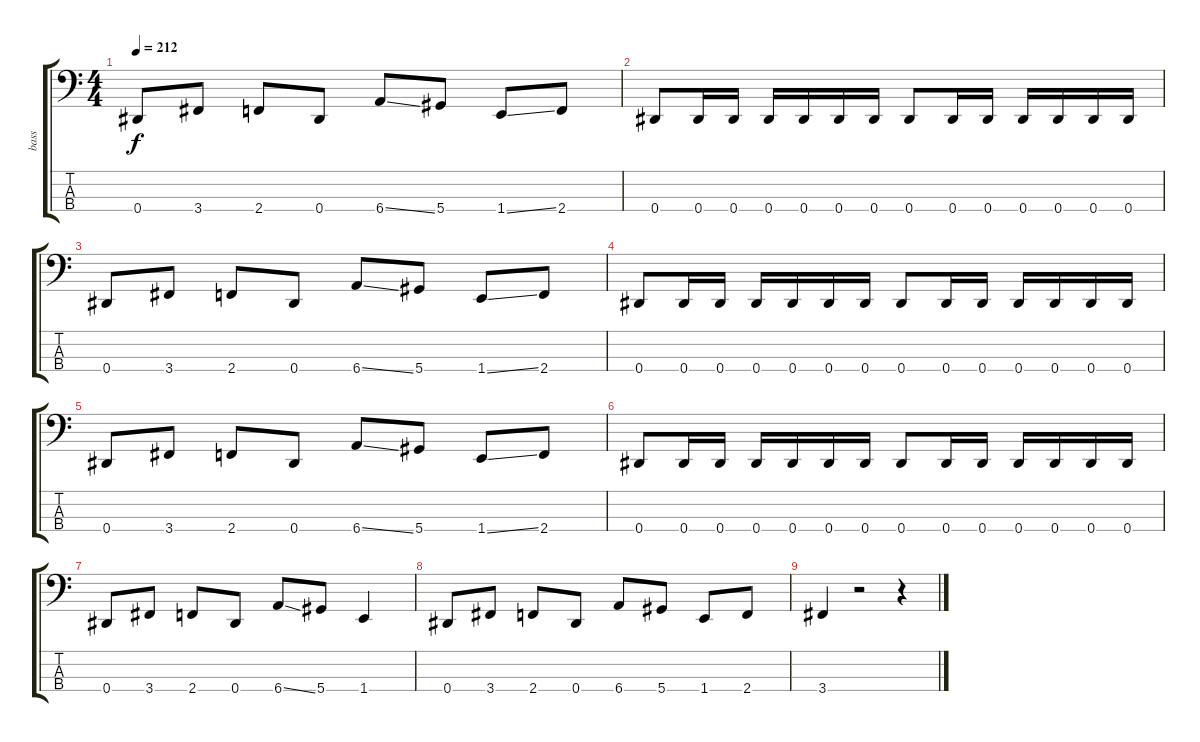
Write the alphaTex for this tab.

\track ("bass" "bass") {instrument electricbasspick}
\staff {score tabs}
\tuning (Gb2 Db2 Ab1 Eb1) {hide}
\ts (4 4)
\tempo 212
\clef f4
\ks c
0.4.8{dy f} 3.4.8 2.4.8 0.4.8 6.4{ss}.8 5.4.8 1.4{ss}.8 2.4.8 |
0.4.8 0.4.16 0.4.16 0.4.16 0.4.16 0.4.16 0.4.16 0.4.8 0.4.16 0.4.16 0.4.16 0.4.16 0.4.16 0.4.16 |
0.4.8 3.4.8 2.4.8 0.4.8 6.4{ss}.8 5.4.8 1.4{ss}.8 2.4.8 |
0.4.8 0.4.16 0.4.16 0.4.16 0.4.16 0.4.16 0.4.16 0.4.8 0.4.16 0.4.16 0.4.16 0.4.16 0.4.16 0.4.16 |
0.4.8 3.4.8 2.4.8 0.4.8 6.4{ss}.8 5.4.8 1.4{ss}.8 2.4.8 |
0.4.8 0.4.16 0.4.16 0.4.16 0.4.16 0.4.16 0.4.16 0.4.8 0.4.16 0.4.16 0.4.16 0.4.16 0.4.16 0.4.16 |
0.4.8 3.4.8 2.4.8 0.4.8 6.4{ss}.8 5.4.8 1.4.4 |
0.4.8 3.4.8 2.4.8 0.4.8 6.4.8 5.4.8 1.4.8 2.4.8 |
3.4.4 r.2 r.4
